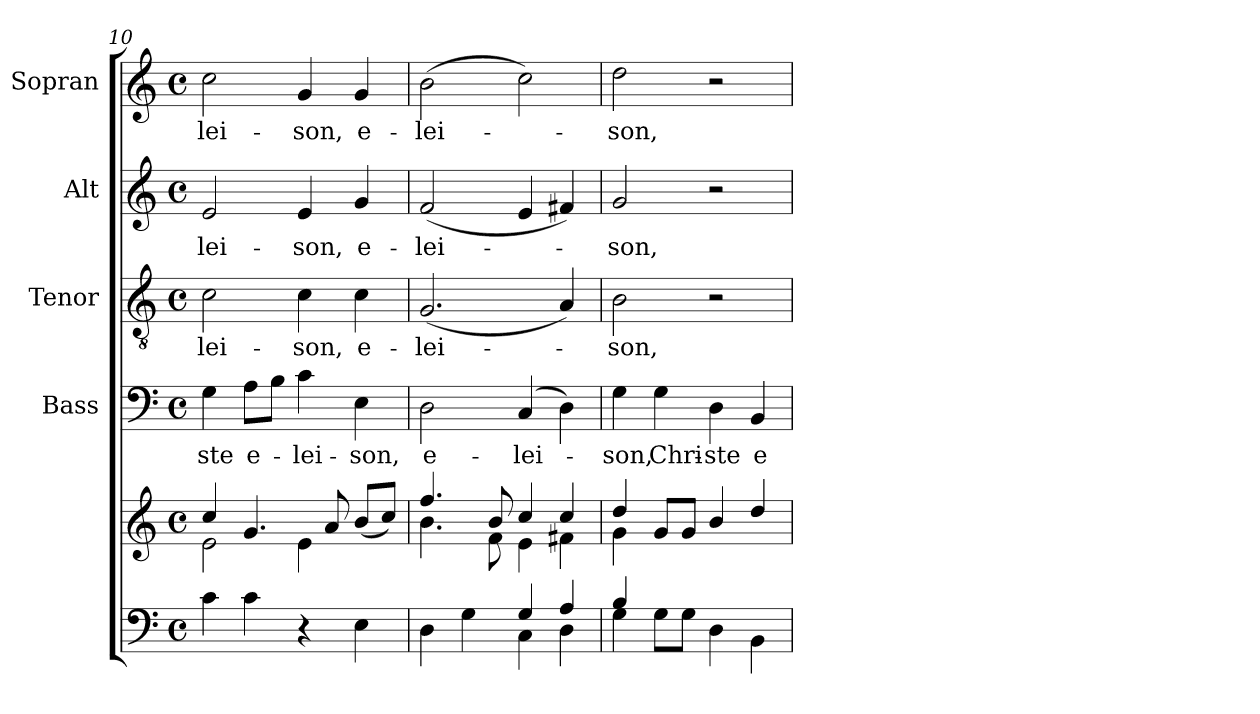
**kern	**kern	**kern	**text	**kern	**text	**kern	**text	**kern	**text
*part5	*part5	*part4	*part4	*part3	*part3	*part2	*part2	*part1	*part1
*staff6	*staff5	*staff4	*staff4	*staff3	*staff3	*staff2	*staff2	*staff1	*staff1
*	*	*I"Bass	*	*I"Tenor	*	*I"Alt	*	*I"Sopran	*
*	*	*I'B.	*	*I'T.	*	*I'A.	*	*I'S.	*
*clefF4	*clefG2	*clefF4	*	*clefGv2	*	*clefG2	*	*clefG2	*
*k[]	*k[]	*k[]	*	*k[]	*	*k[]	*	*k[]	*
*C:	*C:	*C:	*	*C:	*	*C:	*	*C:	*
*M4/4	*M4/4	*M4/4	*	*M4/4	*	*M4/4	*	*M4/4	*
*met(c)	*met(c)	*met(c)	*	*met(c)	*	*met(c)	*	*met(c)	*
=10	=10	=10	=10	=10	=10	=10	=10	=10	=10
*	*^	*	*	*	*	*	*	*	*
!	!	!	!	!LO:LY:b	!	!LO:LY:b	!	!LO:LY:b	!	!LO:LY:b
4c\	4cc/	2e\	4G\	-ste	2c\	-lei-	2e/	-lei-	2cc\	-lei-
!	!	!	!	!LO:LY:b	!	!	!	!	!	!
4c\	4.g/	.	8A\L	e-	.	.	.	.	.	.
.	.	.	8B\J	.	.	.	.	.	.	.
!	!	!	!	!LO:LY:b	!	!LO:LY:b	!	!LO:LY:b	!	!LO:LY:b
4r	.	4e\	4c\	-lei-	4c\	-son,	4e/	-son,	4g/	-son,
.	8a/	.	.	.	.	.	.	.	.	.
!	!	!	!	!LO:LY:b	!	!LO:LY:b	!	!LO:LY:b	!	!LO:LY:b
4E\	(>8b/L	4ryy	4E\	-son,	4c\	e-	4g/	e-	4g/	e-
.	8cc/J)	.	.	.	.	.	.	.	.	.
!!LO:PB:g=z
=11	=11	=11	=11	=11	=11	=11	=11	=11	=11	=11
*^	*	*	*	*	*	*	*	*	*	*
!	!	!	!	!	!LO:LY:b	!	!LO:LY:b	!	!LO:LY:b	!	!LO:LY:b
2ryy	4D\	4.ff/	4.b\	2D\	e-	(<2.G/	-lei-	(<2f/	-lei-	(>2b\	-lei-
.	4G\	.	.	.	.	.	.	.	.	.	.
.	.	8b/	8f\	.	.	.	.	.	.	.	.
!	!	!	!	!	!LO:LY:b	!	!	!	!	!	!
4G/	4C\	4cc/	4e\	(4C/	-lei-	.	.	4e/	.	2cc\)	.
4A/	4D\	4cc/	4f#X\	4D\)	.	4A/)	.	4f#X/)	.	.	.
=12	=12	=12	=12	=12	=12	=12	=12	=12	=12	=12	=12
!	!	!	!	!	!LO:LY:b	!	!LO:LY:b	!	!LO:LY:b	!	!LO:LY:b
4B/	4G\	4dd/	4g\	4G\	-son,	2B\	-son,	2g/	-son,	2dd\	-son,
!	!	!	!	!	!LO:LY:b	!	!	!	!	!	!
2.ryy	8G\L	8g/L	2.ryy	4G\	Chri-	.	.	.	.	.	.
.	8G\J	8g/J	.	.	.	.	.	.	.	.	.
!	!	!	!	!	!LO:LY:b	!	!	!	!	!	!
.	4D\	4b/	.	4D\	-ste	2r	.	2r	.	2r	.
!	!	!	!	!	!LO:LY:b	!	!	!	!	!	!
.	4BB\	4dd/	.	4BB/	e-	.	.	.	.	.	.
*v	*v	*	*	*	*	*	*	*	*	*	*
*	*v	*v	*	*	*	*	*	*	*	*
=	=	=	=	=	=	=	=	=	=
*-	*-	*-	*-	*-	*-	*-	*-	*-	*-
